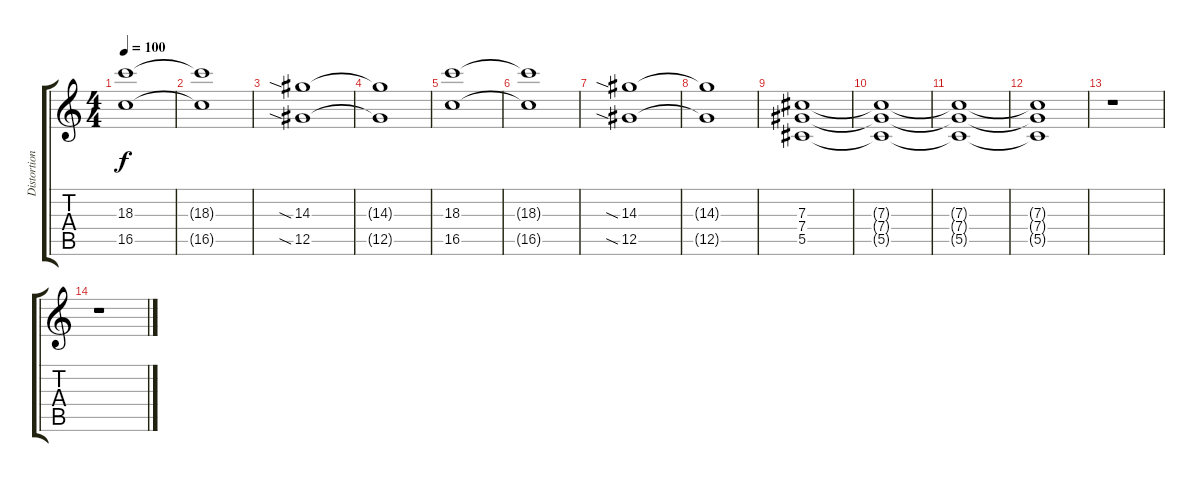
\track ("Distortion Guitar 1" "Distortion") {instrument distortionguitar}
\staff {score tabs}
\tuning (Eb4 Bb3 Gb3 Db3 Ab2 Eb2) {hide}
\ts (4 4)
\tempo 100
\clef g2
\ks c
(18.3 16.5).1{dy f} |
(18.3{t} 16.5{t}).1 |
(14.3{sia} 12.5{sia}).1 |
(14.3{t} 12.5{t}).1 |
(18.3 16.5).1 |
(18.3{t} 16.5{t}).1 |
(14.3{sia} 12.5{sia}).1 |
(14.3{t} 12.5{t}).1 |
(7.3 7.4 5.5).1 |
(7.3{t} 7.4{t} 5.5{t}).1 |
(7.3{t} 7.4{t} 5.5{t}).1 |
(7.3{t} 7.4{t} 5.5{t}).1 |
r.1 |
r.1
